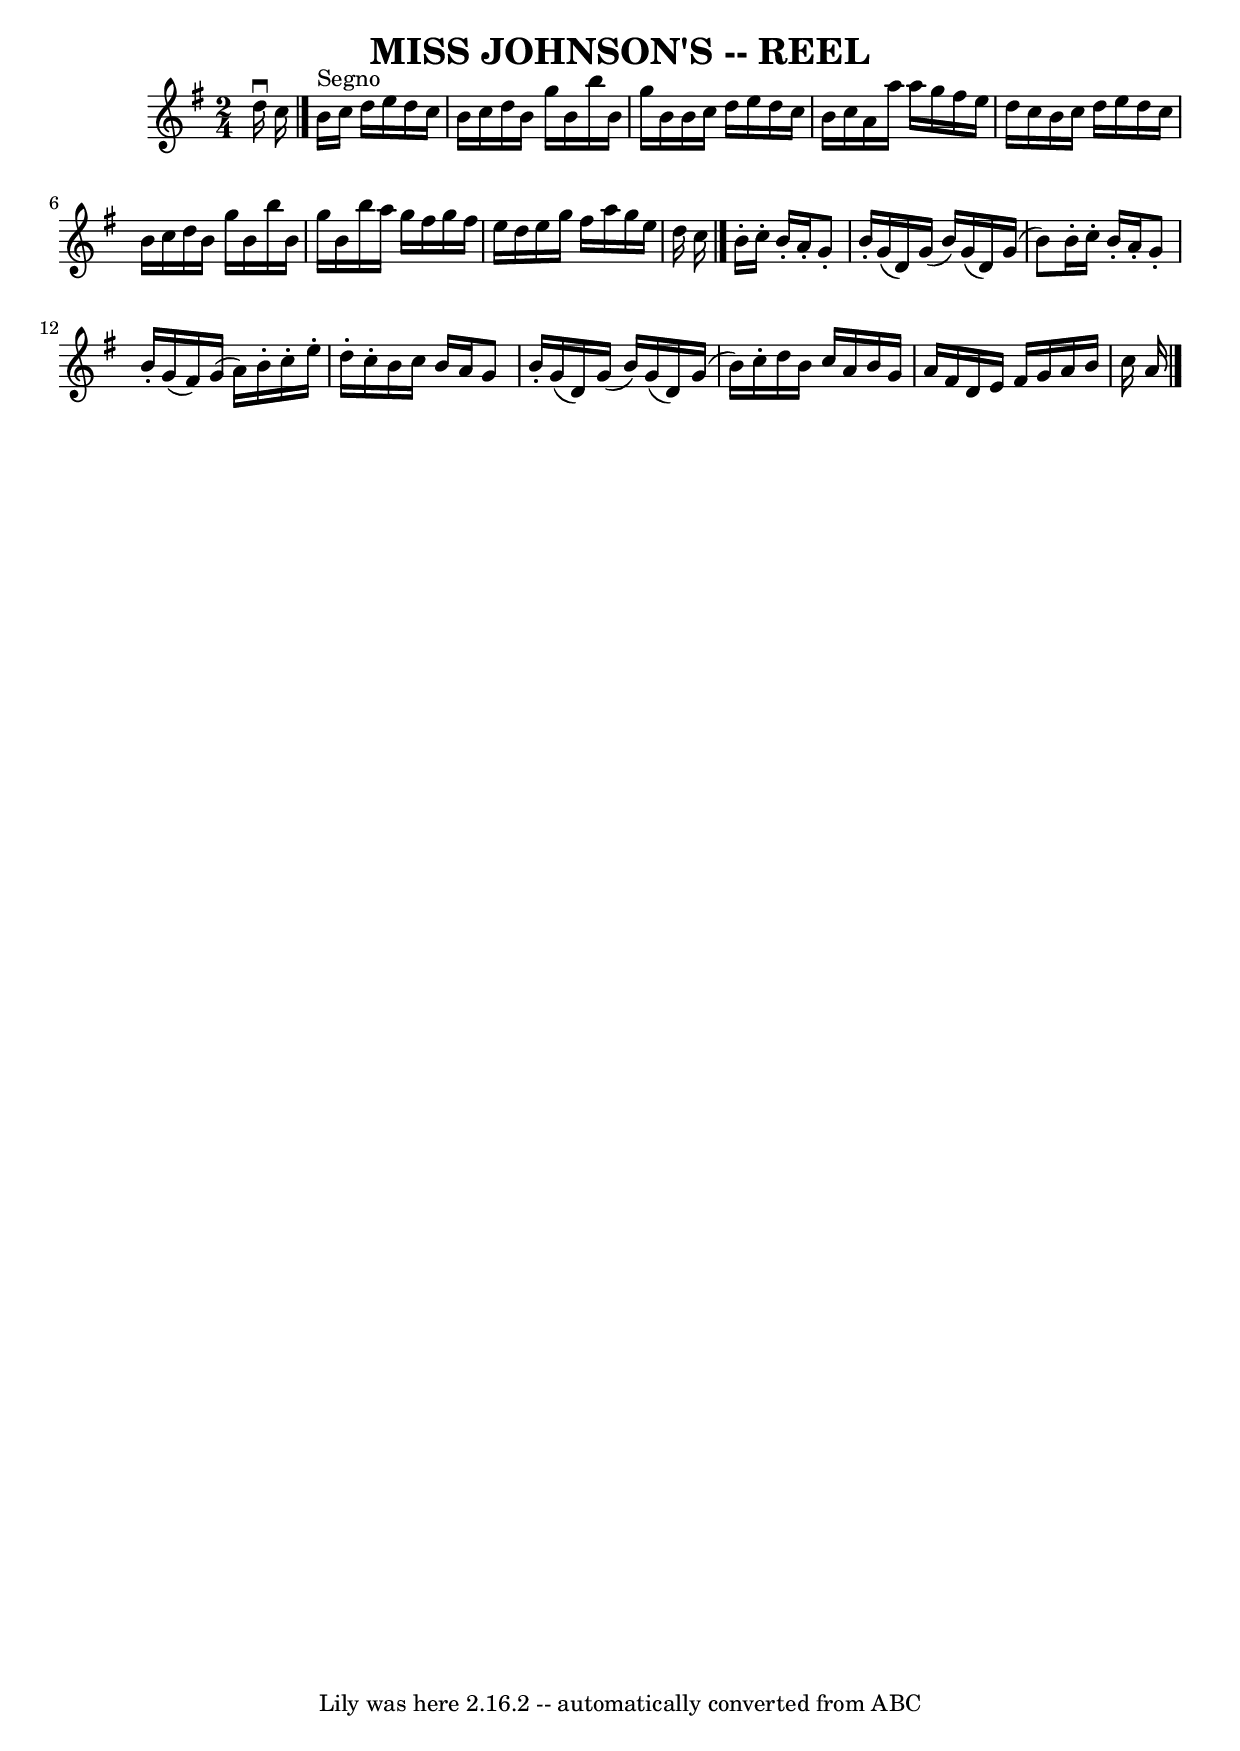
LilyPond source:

\version "2.7.40"
\include "Mammoth.ily"
\header {
	%% book = "Ryan's Mammoth Collection of Fiddle Tunes"
	crossRefNumber = "1"
	footnotes = ""
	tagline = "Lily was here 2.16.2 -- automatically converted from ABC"
	title = "MISS JOHNSON'S -- REEL"
}
voicedefault =  {


\time 2/4 
\key g \major d''16^\downbow c''16      \bar "|." b'16 
^"Segno" c''16 d''16 e''16 d''16 c''16 b'16 c''16    
|
 d''16 b'16 g''16 b'16 b''16 b'16 g''16 b'16    
|
 b'16 c''16 d''16 e''16 d''16 c''16 b'16 c''16   
 |
 a'16 a''16 a''16 g''16 fis''16 e''16 d''16    
c''16        |
 b'16 c''16 d''16 e''16 d''16 c''16    
b'16 c''16    |
 d''16 b'16 g''16 b'16 b''16 b'16    
g''16 b'16    |
 b''16 a''16 g''16 fis''16 g''16    
fis''16 e''16 d''16    |
 e''16 g''16 fis''16 a''16    
g''16 e''16 d''16 c''16    \bar "|." b'16 -. c''16 -. b'16 -.  
 a'16 -. g'8 -. b'16 -. g'16 (|
 d'16) g'16 (b'16)  
 g'16 (d'16) g'16 (b'8)   |
 b'16 -. c''16 -. b'16 -. 
 a'16 -. g'8 -. b'16 -. g'16 (|
 fis'16) g'16 (a'16  
-) b'16 -. c''16 -. e''16 -. d''16 -. c''16 -.       |
 b'16  
 c''16 b'16 a'16 g'8 b'16 -. g'16 (|
 d'16) g'16 
(b'16) g'16 (d'16) g'16 (b'16) c''16 -.   |
   
d''16 b'16 c''16 a'16 b'16 g'16 a'16 fis'16    |
   
d'16 e'16 fis'16 g'16 a'16 b'16 c''16 a'16      \bar "|."  
 
}

\score{
    <<

	\context Staff="default"
	{
	    \voicedefault 
	}

    >>
	\layout {
	}
	\midi {}
}
